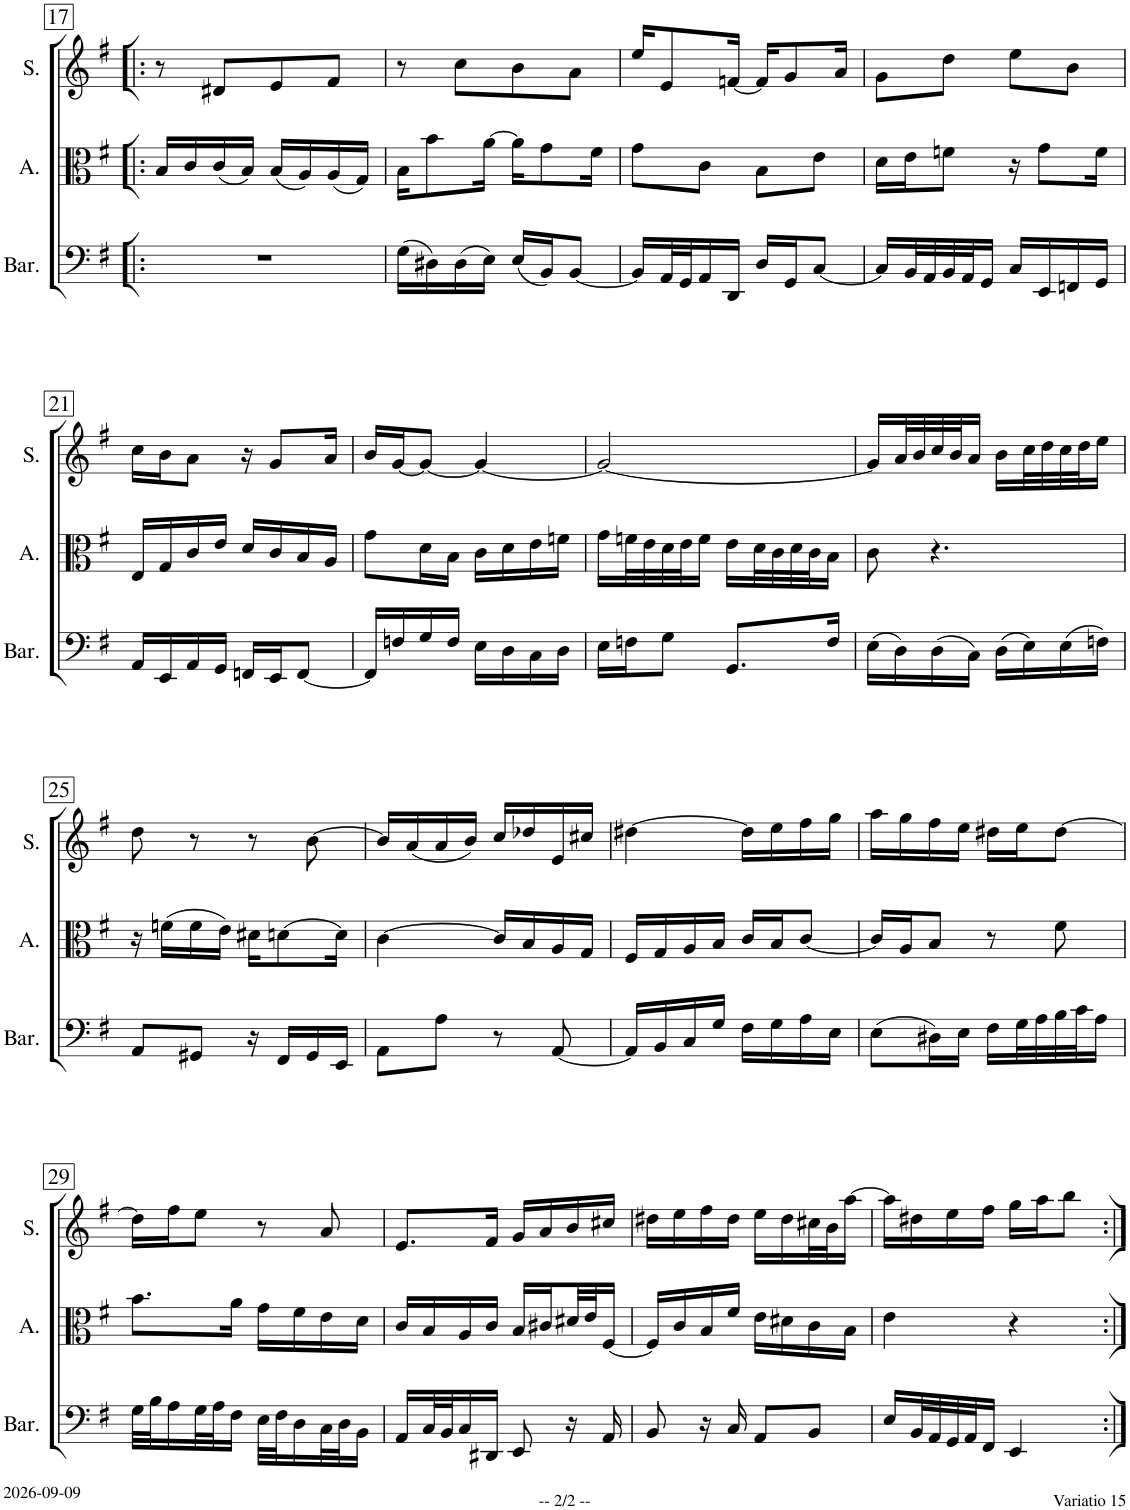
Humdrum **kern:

**kern	**kern	**kern
*part3	*part2	*part1
*staff3	*staff2	*staff1
*I"Baritone	*I"Alto	*I"Soprano
*I'Bar.	*I'A.	*I'S.
!!LO:PB:g=z
*clefF4	*clefC3	*clefG2
*	*Trd1c2	*
*k[f#]	*k[f#]	*k[f#]
*M2/4	*M2/4	*M2/4
=17!|:	=17!|:	=17!|:
2r	16B/LL	8r
.	16c/	.
.	(16c/	8d#X/L
.	16B/JJ)	.
.	(16B/LL	8e/
.	16A/)	.
.	(16A/	8f#/J
.	16G/JJ)	.
=18	=18	=18
(16G\LL	16B\KL	8r
16D#X\)	8b\	.
(16D#\	.	8cc\L
16E\JJ)	[16a\Jk	.
(16E/LL	16a\KL]	8b\
16BB/J)	8g\	.
[8BB/J	.	8a\J
.	16f#\Jk	.
=19	=19	=19
16BB/LL]	8g\L	16ee/KL
32AA/L	.	8e/
32GG/J	.	.
16AA/	8c\J	.
16DD/JJ	.	[16fn/Jk
16D/LL	8B\L	16f/KL]
16GG/J	.	8g/
[8C/J	8e\J	.
.	.	16a/Jk
=20	=20	=20
16C/LL]	16d\LL	8g\L
32BB/L	16e\J	.
32AA/	.	.
32BB/	8fn\J	8dd\J
32AA/J	.	.
16GG/JJ	.	.
16C/LL	16r	8ee\L
16EE/	8g\L	.
16FFn/	.	8b\J
16GG/JJ	16f\Jk	.
!!LO:LB:g=z
=21	=21	=21
16AA/LL	16E/LL	16cc\LL
16EE/	16G/	16b\J
16AA/	16c/	8a\J
16GG/JJ	16e/JJ	.
16FFn/LL	16d/LL	16r
16EE/J	16c/	8g/L
[8FF/J	16B/	.
.	16A/JJ	16a/Jk
=22	=22	=22
16FF/LL]	8g\L	16b/LL
16Fn/	.	[16g/J
16G/	16d\L	8g/J_
16F/JJ	16B\JJ	.
16E\LL	16c\LL	4g/_
16D\	16d\	.
16C\	16e\	.
16D\JJ	16fn\JJ	.
=23	=23	=23
16E\LL	16g\LL	2g/_
16Fn\J	32fn\L	.
.	32e\	.
8G\J	32d\	.
.	32e\J	.
.	16f\JJ	.
8.GG/L	16e\LL	.
.	32d\L	.
.	32c\	.
.	32d\	.
.	32c\J	.
16F/Jk	16B\JJ	.
=24	=24	=24
(16E\LL	8c\	16g/LL]
16D\)	.	32a/L
.	.	32b/
(16D\	4.r	32cc/
.	.	32b/J
16C\JJ)	.	16a/JJ
(16D\LL	.	16b\LL
16E\)	.	32cc\L
.	.	32dd\
(16E\	.	32cc\
.	.	32dd\J
16Fn\JJ)	.	16ee\JJ
!!LO:LB:g=z
=25	=25	=25
8AA/L	16r	8dd\
.	(16fn\LL	.
8GG#X/J	16f\	8r
.	16e\JJ)	.
16r	16d#X\KL	8r
16FF#/LL	[8dn\	.
16GG#/	.	[8b\
16EE/JJ	16d\Jk]	.
=26	=26	=26
8AA\L	[4c\	16b/LL]
.	.	(16a/
8A\J	.	16a/
.	.	16b/JJ)
8r	16c/LL]	16cc/LL
.	16B/	16dd-X/
[8AA/	16A/	16e/
.	16G/JJ	16cc#X/JJ
=27	=27	=27
16AA/LL]	16F#/LL	[4dd#X\
16BB/	16G/	.
16C/	16A/	.
16G/JJ	16B/JJ	.
16F#\LL	16c/LL	16dd#\LL]
16G\	16B/J	16ee\
16A\	[8c/J	16ff#\
16E\JJ	.	16gg\JJ
=28	=28	=28
(8E\L	16c/LL]	16aa\LL
.	16A/J	16gg\
16D#X\L)	8B/J	16ff#\
16E\JJ	.	16ee\JJ
16F#\LL	8r	16dd#X\LL
32G\L	.	16ee\J
32A\	.	.
32B\	8f#\	[8dd#\J
32c\J	.	.
16A\JJ	.	.
!!LO:LB:g=z
=29	=29	=29
32G\LLL	8.b\L	16dd#\LL]
32B\J	.	.
16A\	.	16ff#\J
32G\L	.	8ee\J
32A\J	.	.
16F#\JJ	16a\Jk	.
32E\LLL	16g\LL	8r
32F#\J	.	.
16D\	16f#\	.
32C\L	16e\	8a/
32D\J	.	.
16BB\JJ	16d\JJ	.
=30	=30	=30
16AA/LL	16c/LL	8.e/L
32C/L	16B/	.
32BB/J	.	.
16C/	16A/	.
16DD#X/JJ	16c/JJ	16f#/Jk
8EE/	16B/LL	16g/LL
.	16c#X/	16a/
16r	32d#X/L	16b/
.	32e/J	.
16AA/	[16F#/JJ	16cc#X/JJ
=31	=31	=31
8BB/	16F#/LL]	16dd#X\LL
.	16c/	16ee\
16r	16B/	16ff#\
16C/	16f#/JJ	16dd#\JJ
8AA/L	16e\LL	16ee\LL
.	16d#X\	16dd#\
8BB/J	16c\	32cc#X\L
.	.	32b\J
.	16B\JJ	[16aa\JJ
=32	=32	=32
16E/LL	4e\	16aa\LL]
32BB/L	.	16dd#X\
32AA/	.	.
32GG/	.	16ee\
32AA/J	.	.
16FF#/JJ	.	16ff#\JJ
4EE/	4r	16gg\LL
.	.	16aa\J
.	.	8bb\J
=:|!	=:|!	=:|!
*-	*-	*-
